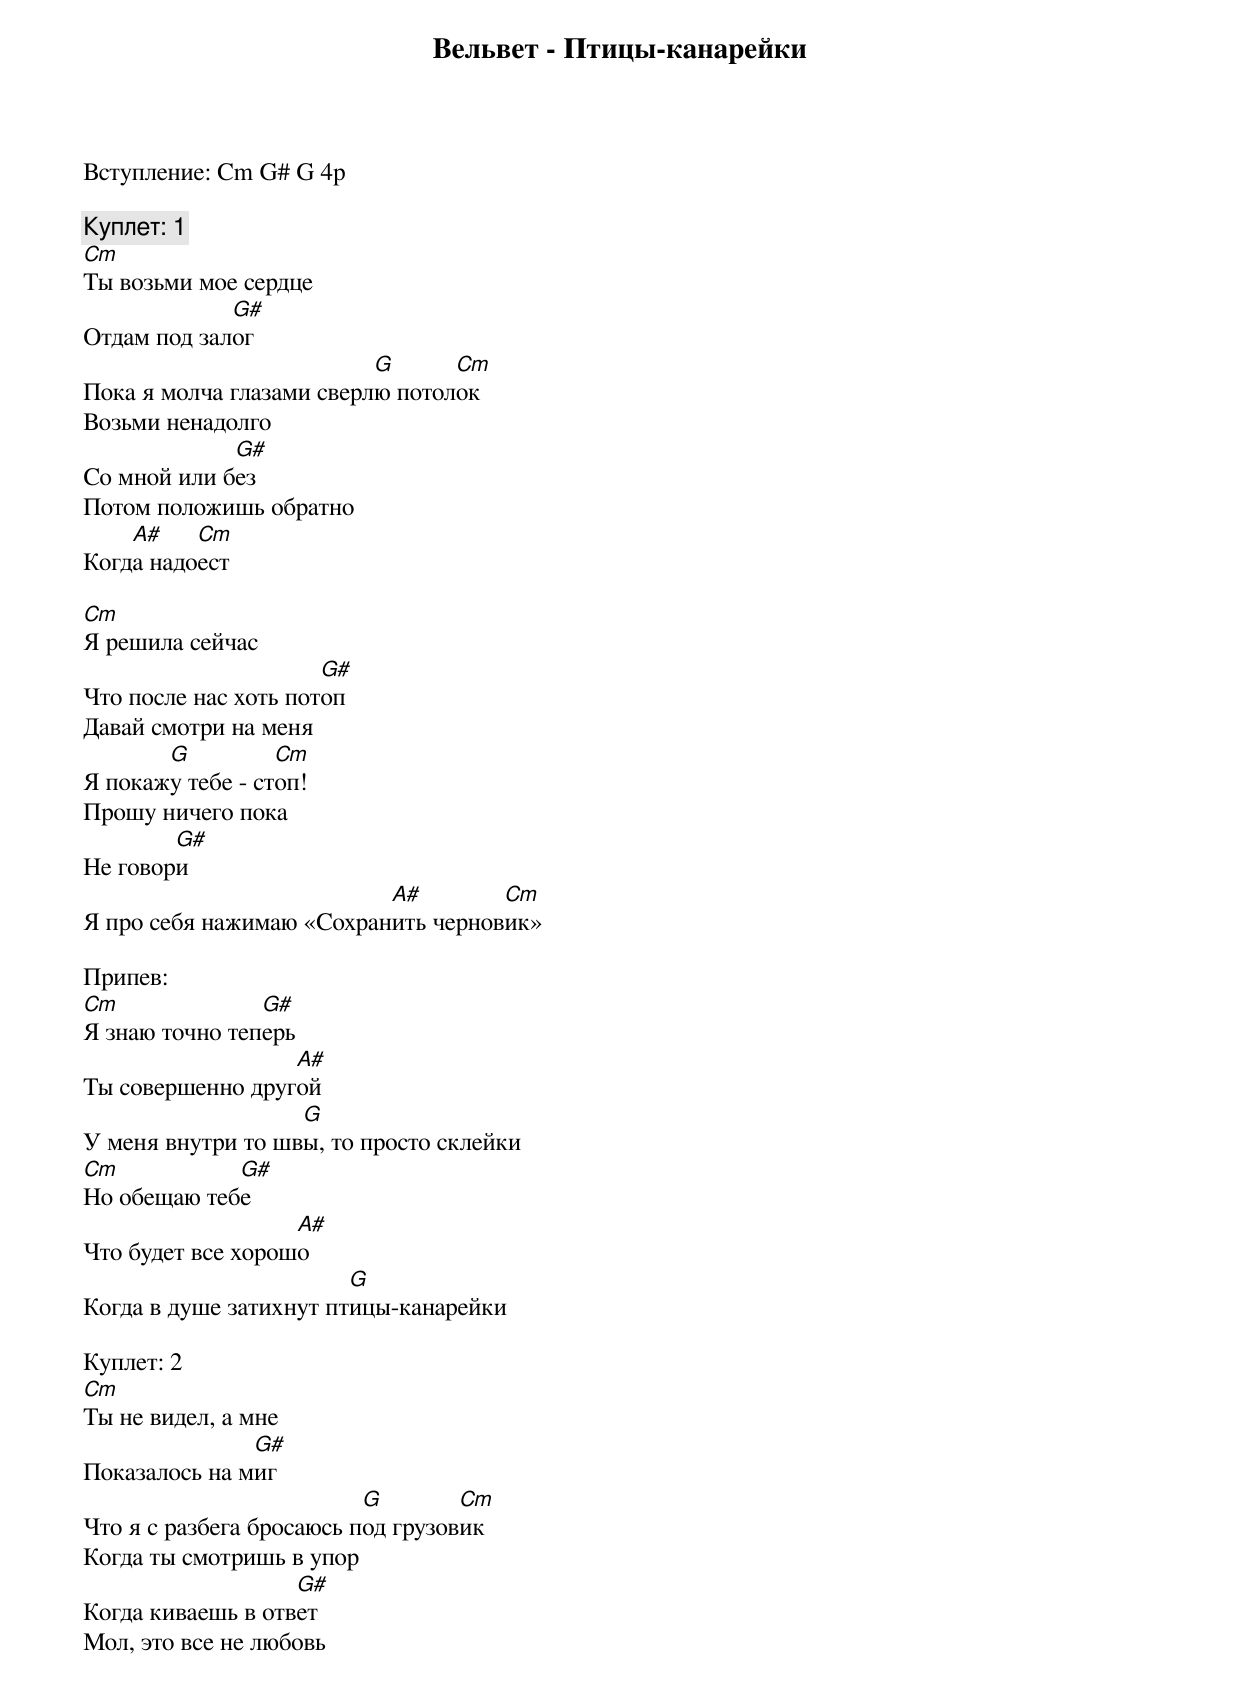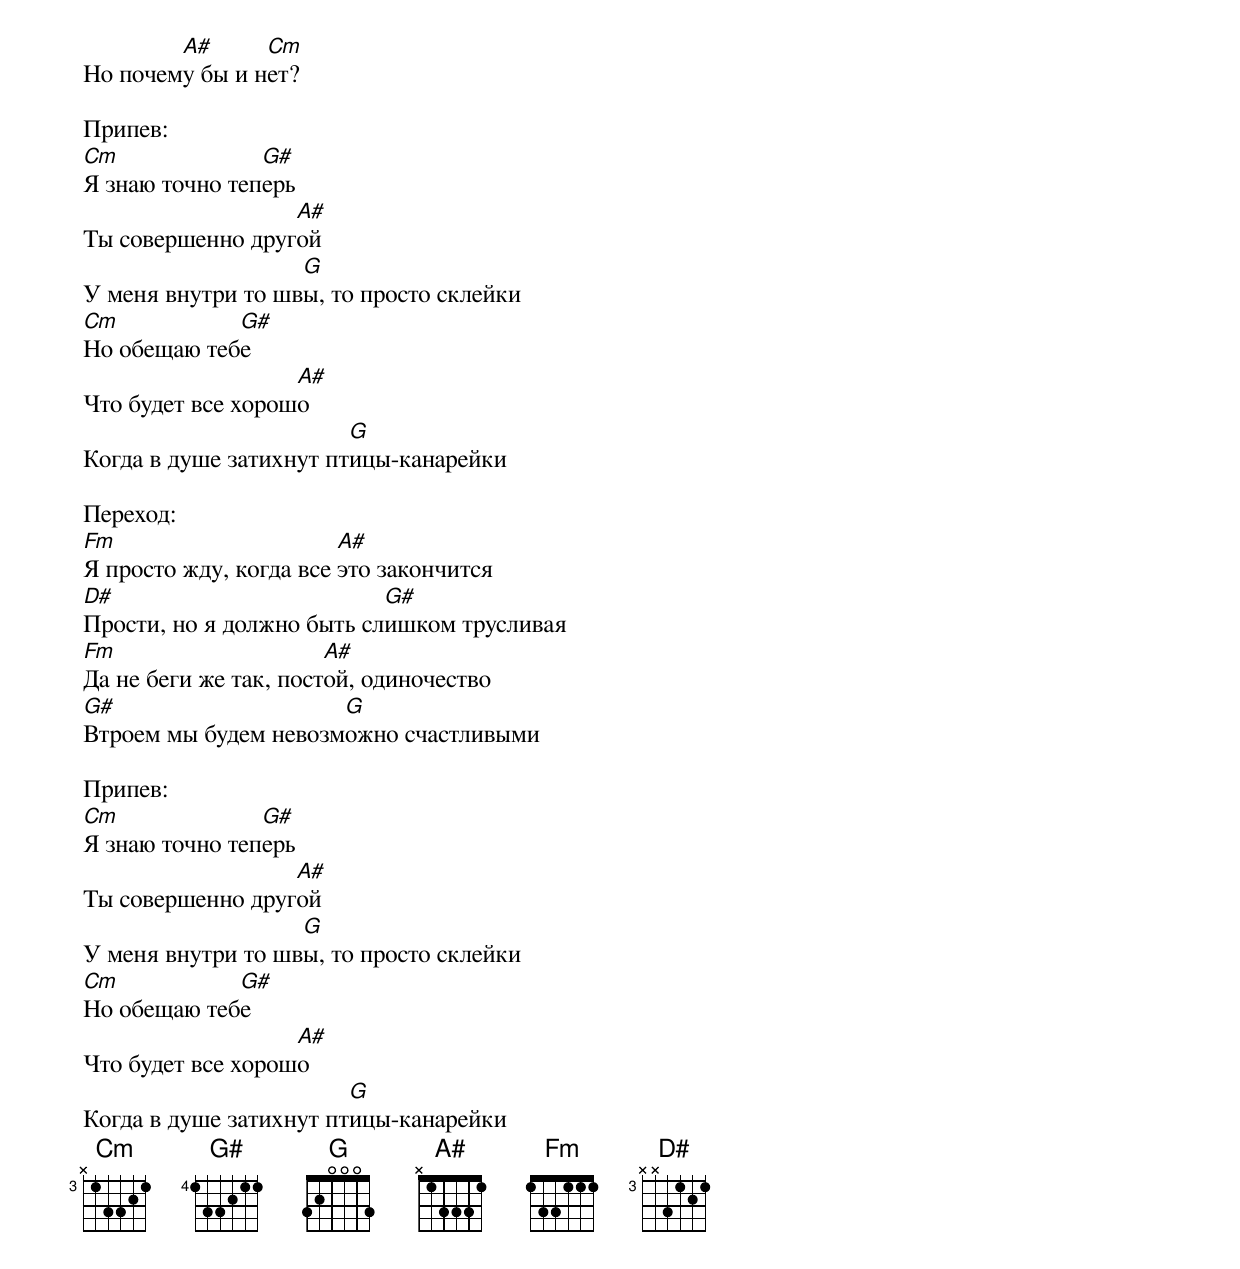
Вельвет - Птицы-канарейки

Вступление: Cm G# G 4p

Куплет: 1
Cm
Ты возьми мое сердце
             G#
Отдам под залог
                          G      Cm
Пока я молча глазами сверлю потолок
Возьми ненадолго
             G#
Со мной или без
Потом положишь обратно
    A#    Cm
Когда надоест

Cm
Я решила сейчас
                      G#
Что после нас хоть потоп
Давай смотри на меня
       G          Cm
Я покажу тебе - стоп!
Прошу ничего пока
        G#
Не говори
                          A#        Cm
Я про себя нажимаю «Сохранить черновик»

Припев:
Cm              G#
Я знаю точно теперь
                  A#
Ты совершенно другой
                   G
У меня внутри то швы, то просто склейки
Cm           G#
Но обещаю тебе
                   A#
Что будет все хорошо
                        G
Когда в душе затихнут птицы-канарейки

Куплет: 2
Cm
Ты не видел, а мне
               G#
Показалось на миг
                          G        Cm
Что я с разбега бросаюсь под грузовик
Когда ты смотришь в упор
                   G#
Когда киваешь в ответ
Мол, это все не любовь
        A#      Cm
Но почему бы и нет?

Припев:
Cm              G#
Я знаю точно теперь
                  A#
Ты совершенно другой
                   G
У меня внутри то швы, то просто склейки
Cm           G#
Но обещаю тебе
                   A#
Что будет все хорошо
                        G
Когда в душе затихнут птицы-канарейки

Переход:
Fm                      A#
Я просто жду, когда все это закончится
D#                         G#
Прости, но я должно быть слишком трусливая
Fm                     A#
Да не беги же так, постой, одиночество
G#                    G
Втроем мы будем невозможно счастливыми

Припев:
Cm              G#
Я знаю точно теперь
                  A#
Ты совершенно другой
                   G
У меня внутри то швы, то просто склейки
Cm           G#
Но обещаю тебе
                   A#
Что будет все хорошо
                        G
Когда в душе затихнут птицы-канарейки
